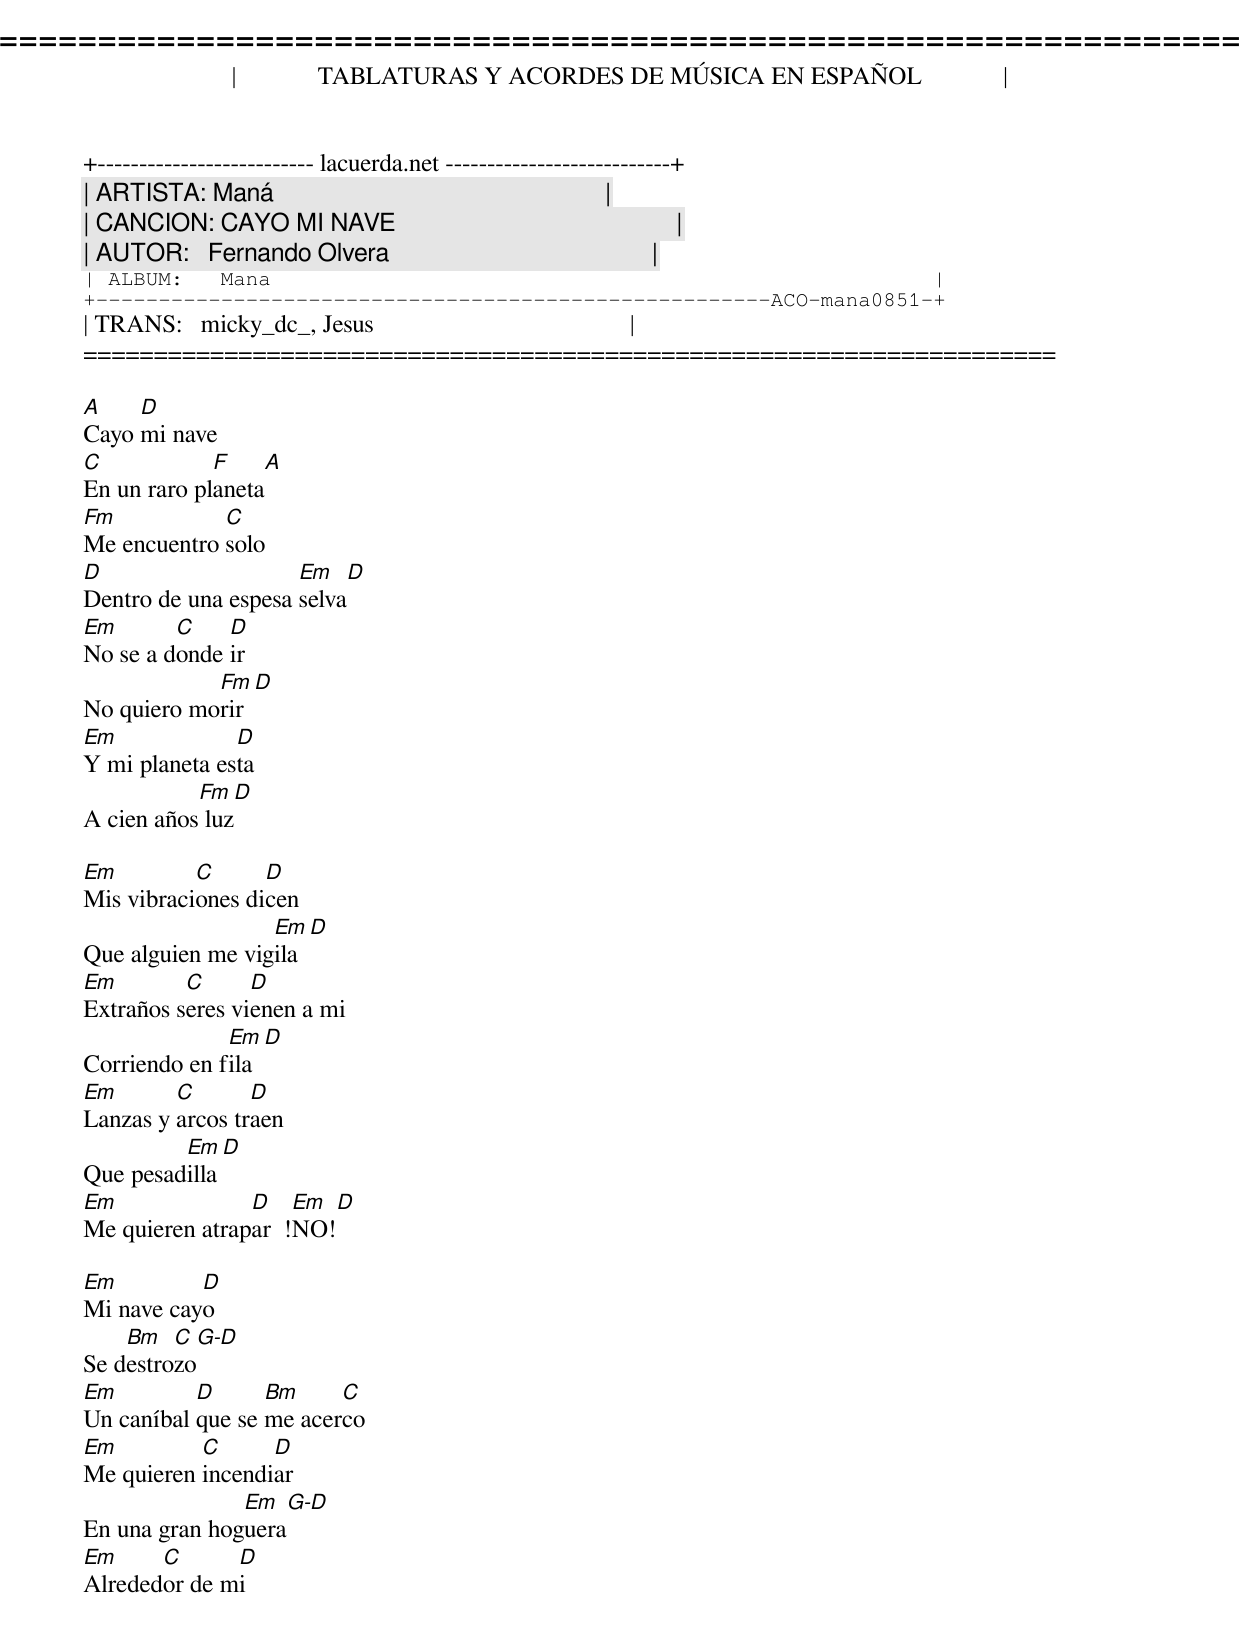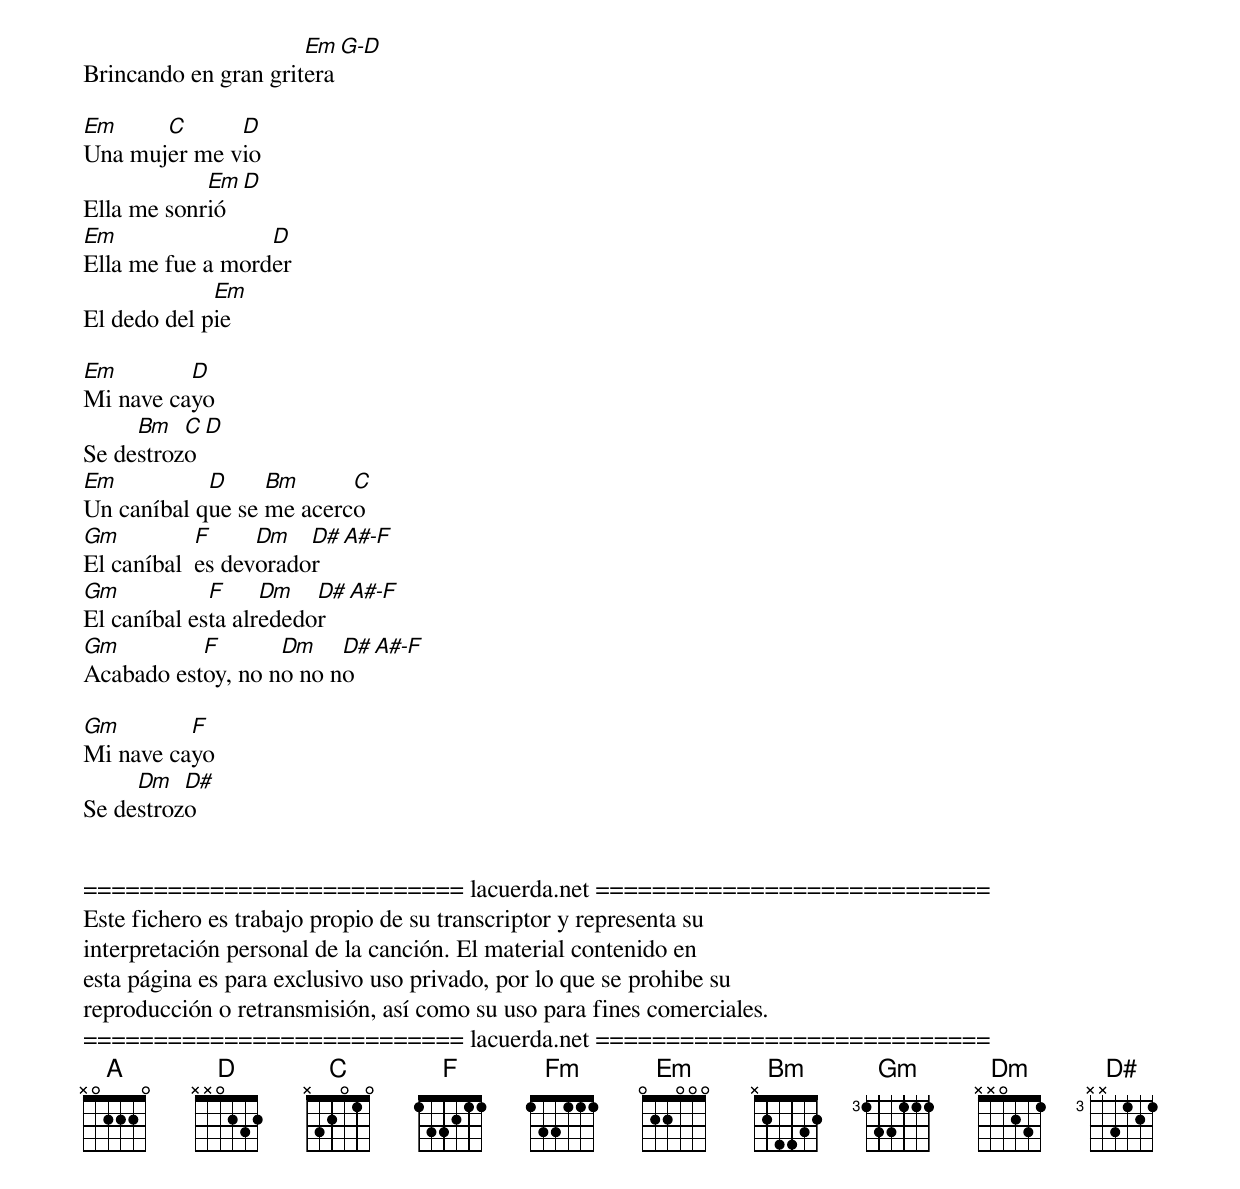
=====================================================================
|             TABLATURAS Y ACORDES DE MÚSICA EN ESPAÑOL             |
+-------------------------- lacuerda.net ---------------------------+
| ARTISTA: Maná                                                     |
| CANCION: CAYO MI NAVE                                             |
| AUTOR:   Fernando Olvera                                          |
| ALBUM:   Mana                                                     |
+------------------------------------------------------ACO-mana0851-+
| TRANS:   micky_dc_, Jesus                                         |
=====================================================================

A    D
Cayo mi nave
C            F    A
En un raro planeta
Fm           C
Me encuentro solo
D                    Em       D
Dentro de una espesa selva
Em       C    D
No se a donde ir
            Fm     D
No quiero morir
Em             D
Y mi planeta esta
           Fm       D
A cien años luz

Em         C      D
Mis vibraciones dicen
                  Em    D
Que alguien me vigila
Em        C      D
Extraños seres vienen a mi
              Em     D
Corriendo en fila
Em       C       D
Lanzas y arcos traen
         Em      D
Que pesadilla
Em              D    Em    D
Me quieren atrapar  !NO!

Em         D
Mi nave cayo
    Bm   C    G-D
Se destrozo
Em         D      Bm     C
Un caníbal que se me acerco
Em         C      D
Me quieren incendiar
               Em    G-D
En una gran hoguera
Em     C      D
Alrededor de mi
                      Em     G-D
Brincando en gran gritera

Em     C      D
Una mujer me vio
            Em    D
Ella me sonrió
Em                D
Ella me fue a morder
             Em
El dedo del pie

Em        D
Mi nave cayo
     Bm   C    D
Se destrozo
Em          D     Bm      C
Un caníbal que se me acerco
Gm          F     Dm   D#   A#-F
El caníbal  es devorador
Gm           F     Dm   D#   A#-F
El caníbal esta alrededor
Gm         F       Dm    D#   A#-F
Acabado estoy, no no no no

Gm        F
Mi nave cayo
     Dm   D#
Se destrozo


=========================== lacuerda.net ============================
Este fichero es trabajo propio de su transcriptor y representa su
interpretación personal de la canción. El material contenido en
esta página es para exclusivo uso privado, por lo que se prohibe su
reproducción o retransmisión, así como su uso para fines comerciales.
=========================== lacuerda.net ============================
